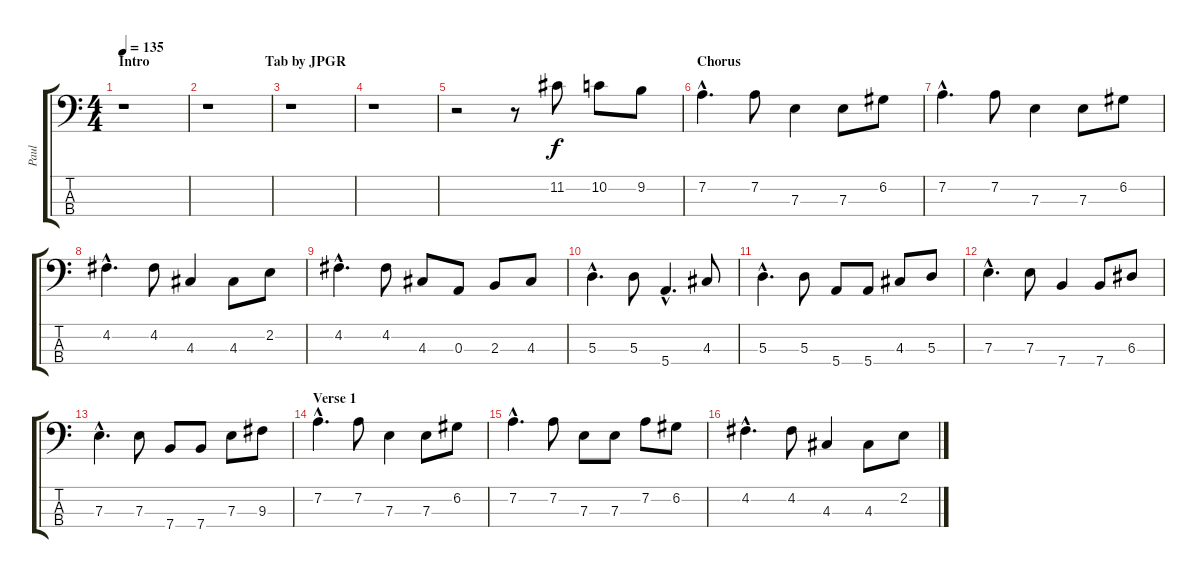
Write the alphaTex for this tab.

\track ("Paul" "Paul") {instrument electricbasspick}
\staff {score tabs}
\tuning (G2 D2 A1 E1) {hide}
\ts (4 4)
\section ("" "Intro                                 Tab by JPGR")
\tempo 135
\clef f4
\ks c
r.1{dy f instrument electricbasspick} |
r.1 |
r.1 |
r.1 |
r.2 r.8 11.2.8 10.2.8 9.2.8 |
\section ("" "Chorus")
7.2{hac}.4{d} 7.2.8 7.3.4 7.3.8 6.2.8 |
7.2{hac}.4{d} 7.2.8 7.3.4 7.3.8 6.2.8 |
4.2{hac}.4{d} 4.2.8 4.3.4 4.3.8 2.2.8 |
4.2{hac}.4{d} 4.2.8 4.3.8 0.3.8 2.3.8 4.3.8 |
5.3{hac}.4{d} 5.3.8 5.4{hac}.4{d} 4.3.8 |
5.3{hac}.4{d} 5.3.8 5.4.8 5.4.8 4.3.8 5.3.8 |
7.3{hac}.4{d} 7.3.8 7.4.4 7.4.8 6.3.8 |
7.3{hac}.4{d} 7.3.8 7.4.8 7.4.8 7.3.8 9.3.8 |
\section ("" "Verse 1")
7.2{hac}.4{d} 7.2.8 7.3.4 7.3.8 6.2.8 |
7.2{hac}.4{d} 7.2.8 7.3.8 7.3.8 7.2.8 6.2.8 |
4.2{hac}.4{d} 4.2.8 4.3.4 4.3.8 2.2.8
